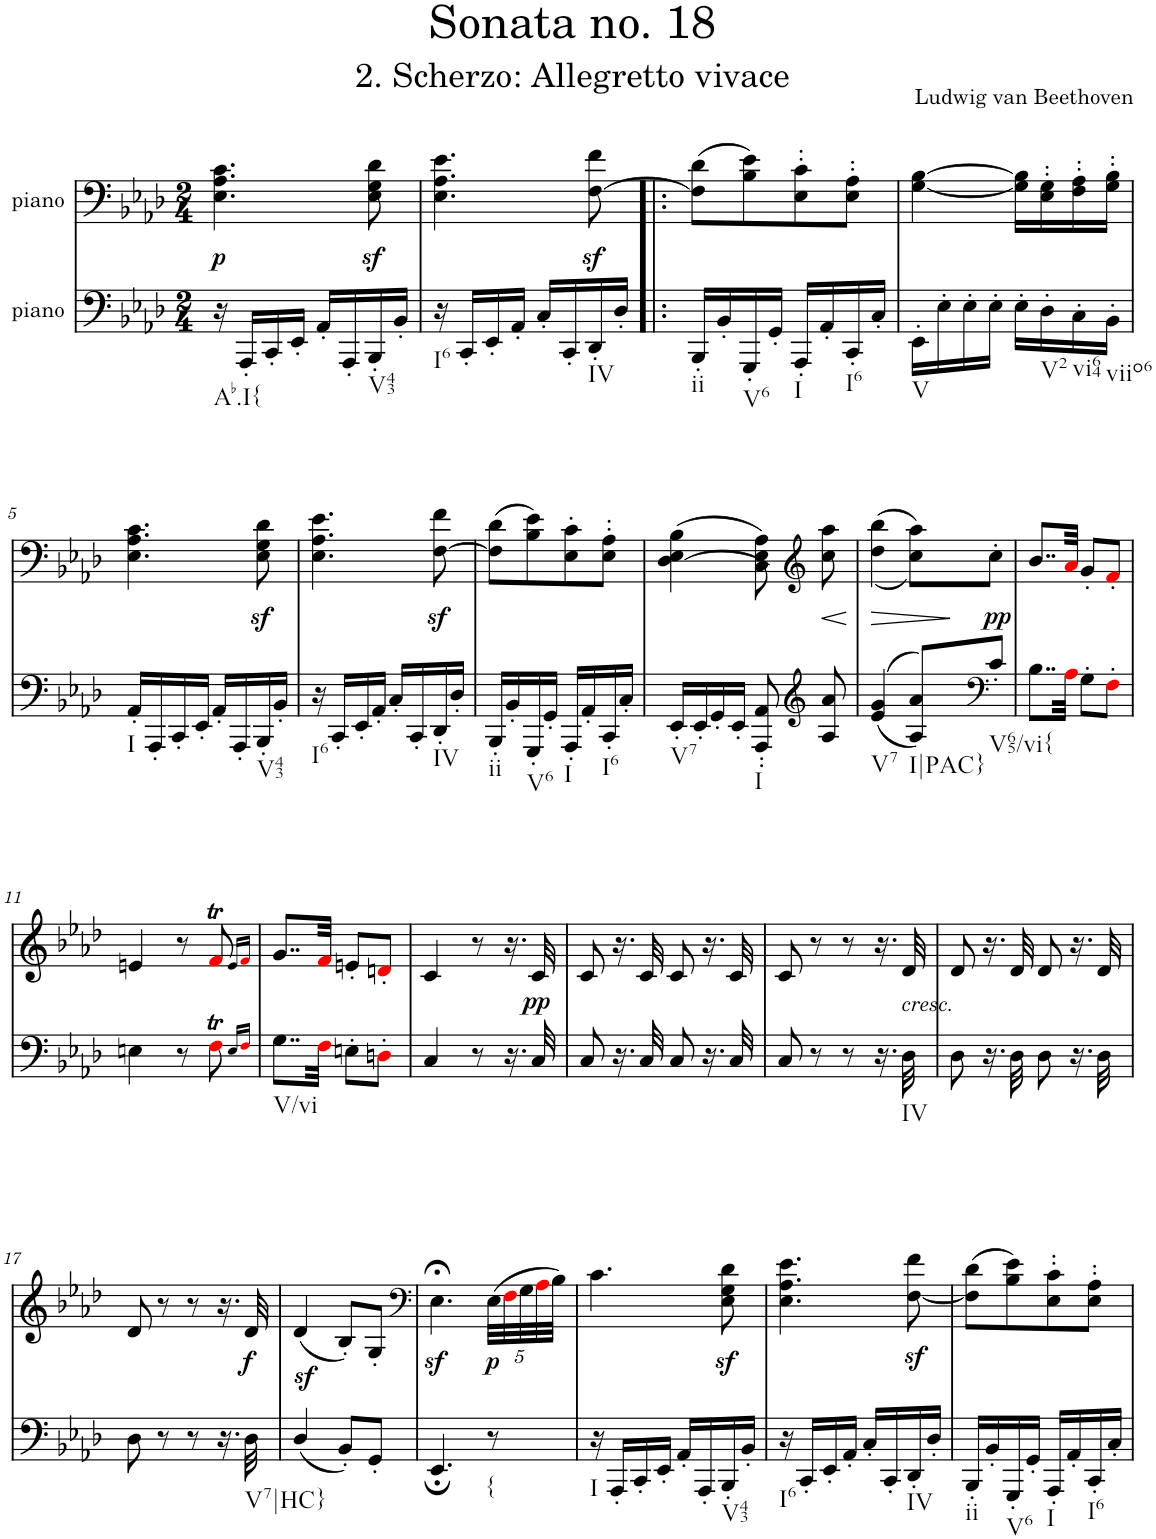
**kern	**kern	**text	**dynam
*part2	*part1	*part1	*part1
*staff2	*staff1	*staff1	*staff1
*I"piano	*I"piano	*	*
*I'Pno	*I'Pno	*	*
*clefF4	*clefF4	*	*
*k[b-e-a-d-]	*k[b-e-a-d-]	*	*
*A-:	*A-:	*	*
*M2/4	*M2/4	*	*
=1	=1	=1	=1
!LO:TX:b:t=Ab.I{	!	!	!
!	!	!LO:LY:b	!LO:DY:b
16r	4.E-\ 4.A-\ 4.c\	p	p
16AAA-'/LL	.	.	.
16CC'/	.	.	.
16EE-'/JJ	.	.	.
16AA-'/LL	.	.	.
16AAA-'/	.	.	.
!LO:TX:b:t=V43	!	!	!
16BBB-'/	8E-\z< 8G\z< 8d-\z<	.	.
16BB-'/JJ	.	.	.
=2	=2	=2	=2
!LO:TX:b:t=I6	!	!	!
16r	4.E-\ 4.A-\ 4.e-\	.	.
16CC'/LL	.	.	.
16EE-'/	.	.	.
16AA-'/JJ	.	.	.
16C'/LL	.	.	.
16CC'/	.	.	.
!LO:TX:b:t=IV	!	!	!
16DD-'/	[>8F\z< 8f\z<	.	.
16D-'/JJ	.	.	.
=3!|:	=3!|:	=3!|:	=3!|:
!LO:TX:b:t=ii	!	!	!
16BBB-'/LL	(8F\] 8d-\L	.	.
16BB-'/	.	.	.
!LO:TX:b:t=V6	!	!	!
16GGG'/	8B-\ 8e-\)	.	.
16GG'/JJ	.	.	.
!LO:TX:b:t=I	!	!	!
16AAA-'/LL	8E-\' 8c\'	.	.
16AA-'/	.	.	.
!LO:TX:b:t=I6	!	!	!
16CC'/	8E-\' 8A-\'J	.	.
16C'/JJ	.	.	.
=4	=4	=4	=4
!LO:TX:b:t=V	!	!	!
16EE-'\LL	[4G\ [4B-\	.	.
16E-'\	.	.	.
16E-'\	.	.	.
16E-'\JJ	.	.	.
16E-'\LL	16G\] 16B-\]LL	.	.
!LO:TX:b:t=V2	!	!	!
16D-'\	16E-\' 16G\'	.	.
!LO:TX:b:t=vi64	!	!	!
16C'\	16F\' 16A-\'	.	.
!LO:TX:b:t=viio6	!	!	!
16BB-'\JJ	16G\' 16B-\'JJ	.	.
!!LO:LB:g=z
=5	=5	=5	=5
!LO:TX:b:t=I	!	!	!
16AA-'/LL	4.E-\ 4.A-\ 4.c\	.	.
16AAA-'/	.	.	.
16CC'/	.	.	.
16EE-'/JJ	.	.	.
16AA-'/LL	.	.	.
16AAA-'/	.	.	.
!LO:TX:b:t=V43	!	!	!
16BBB-'/	8E-\z< 8G\z< 8d-\z<	.	.
16BB-'/JJ	.	.	.
=6	=6	=6	=6
!LO:TX:b:t=I6	!	!	!
16r	4.E-\ 4.A-\ 4.e-\	.	.
16CC'/LL	.	.	.
16EE-'/	.	.	.
16AA-'/JJ	.	.	.
16C'/LL	.	.	.
16CC'/	.	.	.
!LO:TX:b:t=IV	!	!	!
16DD-'/	[>8F\z< 8f\z<	.	.
16D-'/JJ	.	.	.
=7	=7	=7	=7
!LO:TX:b:t=ii	!	!	!
16BBB-'/LL	(8F\] 8d-\L	.	.
16BB-'/	.	.	.
!LO:TX:b:t=V6	!	!	!
16GGG'/	8B-\ 8e-\)	.	.
16GG'/JJ	.	.	.
!LO:TX:b:t=I	!	!	!
16AAA-'/LL	8E-\' 8c\'	.	.
16AA-'/	.	.	.
!LO:TX:b:t=I6	!	!	!
16CC'/	8E-\' 8A-\'J	.	.
16C'/JJ	.	.	.
=8	=8	=8	=8
!LO:TX:b:t=V7	!	!	!
16EE-'/LL	((>4D-\ 4E-\ 4B-\	.	.
16EE-'/	.	.	.
16GG'/	.	.	.
16EE-'/JJ	.	.	.
!LO:TX:b:t=I	!	!	!
8AAA-/' 8AA-/'	8C\ 8E-\ 8A-\))	.	.
*clefG2	*clefG2	*	*
!	!	!LO:LY:b	!LO:HP:b
8A-/ 8a-/	8cc\ 8aa-\	<	<
.	.	.	[
=9	=9	=9	=9
!LO:TX:b:t=V7	!	!	!
!	!	!LO:LY:b	!LO:HP:b
(>(4e-/ 4g/	(<(4dd-\ 4bb-\	>	>
!LO:TX:b:t=I|PAC}	!	!	!
8A-/ 8a-/L))	8cc\ 8aa-\L))	.	.
*clefF4	*	*	*
!LO:TX:b:t=V65/vi{	!	!	!
!	!	!LO:LY:b	!LO:DY:n=1:b
8c'/J	8cc'\J	pp	] pp
=10	=10	=10	=10
8..B-\L	8..b-/L	.	.
32A-i\Jkk	32a-i/Jkk	.	.
8G'\L	8g'/L	.	.
8F'i\J	8f'i/J	.	.
!!LO:LB:g=z
=11	=11	=11	=11
4En\	4en/	.	.
8r	8r	.	.
8FTi\	8fTi/	.	.
16qE/LL	16qe/LL	.	.
16qFi/JJ	16qfi/JJ	.	.
=12	=12	=12	=12
!LO:TX:b:t=V/vi	!	!	!
8..G\L	8..g/L	.	.
32Fi\Jkk	32fi/Jkk	.	.
8En'\L	8en'/L	.	.
8Dn'i\J	8dn'i/J	.	.
=13	=13	=13	=13
4C/	4c/	.	.
8r	8r	.	.
16.r	16.r	.	.
!	!	!LO:LY:b	!LO:DY:b
32C/	32c/	pp	pp
=14	=14	=14	=14
8C/	8c/	.	.
16.r	16.r	.	.
32C/	32c/	.	.
8C/	8c/	.	.
16.r	16.r	.	.
32C/	32c/	.	.
=15	=15	=15	=15
8C/	8c/	.	.
8r	8r	.	.
8r	8r	.	.
16.r	16.r	.	.
!	!LO:TX:b:i:t=cresc.	!	!
!LO:TX:b:t=IV	!	!	!
!	!	!LO:LY:b	!
32D-\	32d-/	<	.
=16	=16	=16	=16
8D-\	8d-/	.	.
16.r	16.r	.	.
32D-\	32d-/	.	.
8D-\	8d-/	.	.
16.r	16.r	.	.
32D-\	32d-/	.	.
!!LO:LB:g=z
=17	=17	=17	=17
8D-\	8d-/	.	.
8r	8r	.	.
8r	8r	.	.
16.r	16.r	.	.
!LO:TX:b:t=V7|HC}	!	!	!
!	!	!LO:LY:b	!LO:DY:b
32D-\	32d-/	f	f
=18	=18	=18	=18
(4D-z>/	(4d-/	.	.
8BB-'/L)	8B-'/L)	.	.
8GG'/J	8G'/J	.	.
=19	=19	=19	=19
*	*clefF4	*	*
4.EE-;/	4.E-z<;<\	.	.
*	*Xbrackettup	*	*
!LO:TX:b:t={	!	!	!
!	!	!LO:LY:b	!LO:DY:b
8r	(40E-\LLL	p	p
.	40Fi\	.	.
.	40G\	.	.
.	40A-i\	.	.
.	40B-\JJJ)	.	.
=20	=20	=20	=20
!LO:TX:b:t=I	!	!	!
16r	4.c\	.	.
16AAA-'/LL	.	.	.
16CC'/	.	.	.
16EE-'/JJ	.	.	.
16AA-'/LL	.	.	.
16AAA-'/	.	.	.
!LO:TX:b:t=V43	!	!	!
16BBB-'/	8E-\z< 8G\z< 8d-\z<	.	.
16BB-'/JJ	.	.	.
=21	=21	=21	=21
!LO:TX:b:t=I6	!	!	!
16r	4.E-\ 4.A-\ 4.e-\	.	.
16CC'/LL	.	.	.
16EE-'/	.	.	.
16AA-'/JJ	.	.	.
16C'/LL	.	.	.
16CC'/	.	.	.
!LO:TX:b:t=IV	!	!	!
16DD-'/	[8F\z< 8f\z<	.	.
16D-'/JJ	.	.	.
=22	=22	=22	=22
!LO:TX:b:t=ii	!	!	!
16BBB-'/LL	(8F\] 8d-\L	.	.
16BB-'/	.	.	.
!LO:TX:b:t=V6	!	!	!
16GGG'/	8B-\ 8e-\)	.	.
16GG'/JJ	.	.	.
!LO:TX:b:t=I	!	!	!
16AAA-'/LL	8E-\' 8c\'	.	.
16AA-'/	.	.	.
!LO:TX:b:t=I6	!	!	!
16CC'/	8E-\' 8A-\'J	.	.
16C'/JJ	.	.	.
=	=	=	=
*-	*-	*-	*-
